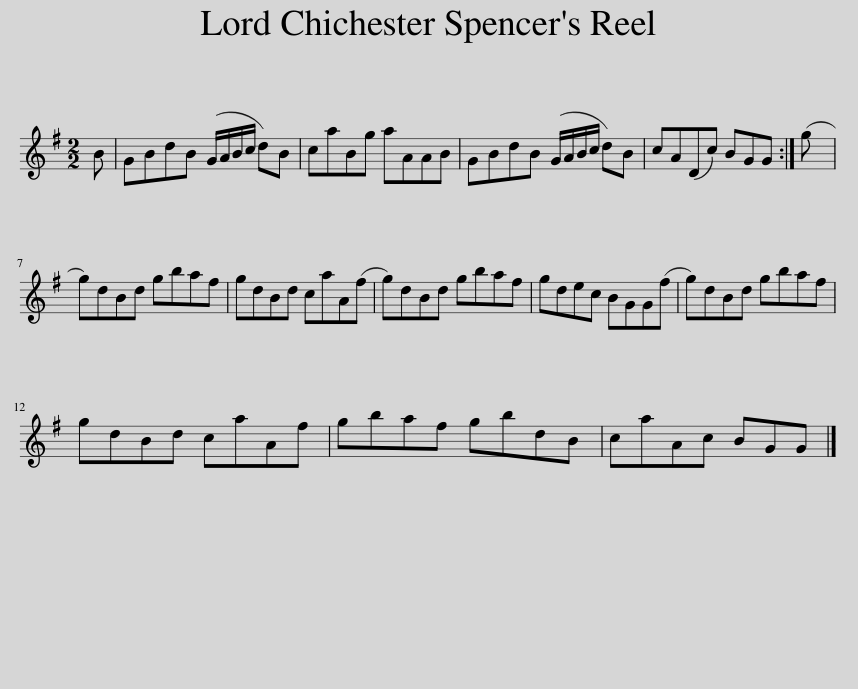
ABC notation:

X:1
L:1/8
M:2/2
I:linebreak $
K:G
V:1 treble
V:1
 B | GBdB (G/A/B/c/ d)B | caBg aAAB | GBdB (G/A/B/c/ d)B | cA(Dc) BGG :| %5
 (g |$ g)dBd gbaf | gdBd caA(f | g)dBd gbaf | gdec BGG(f | %10
 g)dBd gbaf |$ gdBd caAf | gbaf gbdB | caAc BGG |] %14
